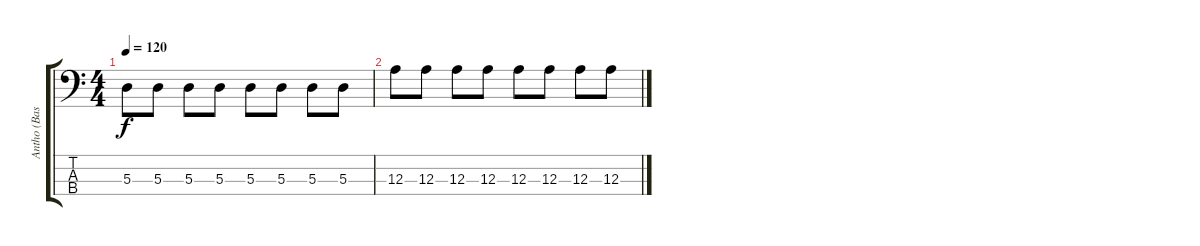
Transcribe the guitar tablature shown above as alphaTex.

\track ("Antho (Basse)" "Antho (Bas") {instrument electricbassfinger}
\staff {score tabs}
\tuning (G2 D2 A1 E1) {hide}
\ts (4 4)
\tempo 120
\clef f4
\ks c
5.3.8{dy f} 5.3.8 5.3.8 5.3.8 5.3.8 5.3.8 5.3.8 5.3.8 |
12.3.8 12.3.8 12.3.8 12.3.8 12.3.8 12.3.8 12.3.8 12.3.8
